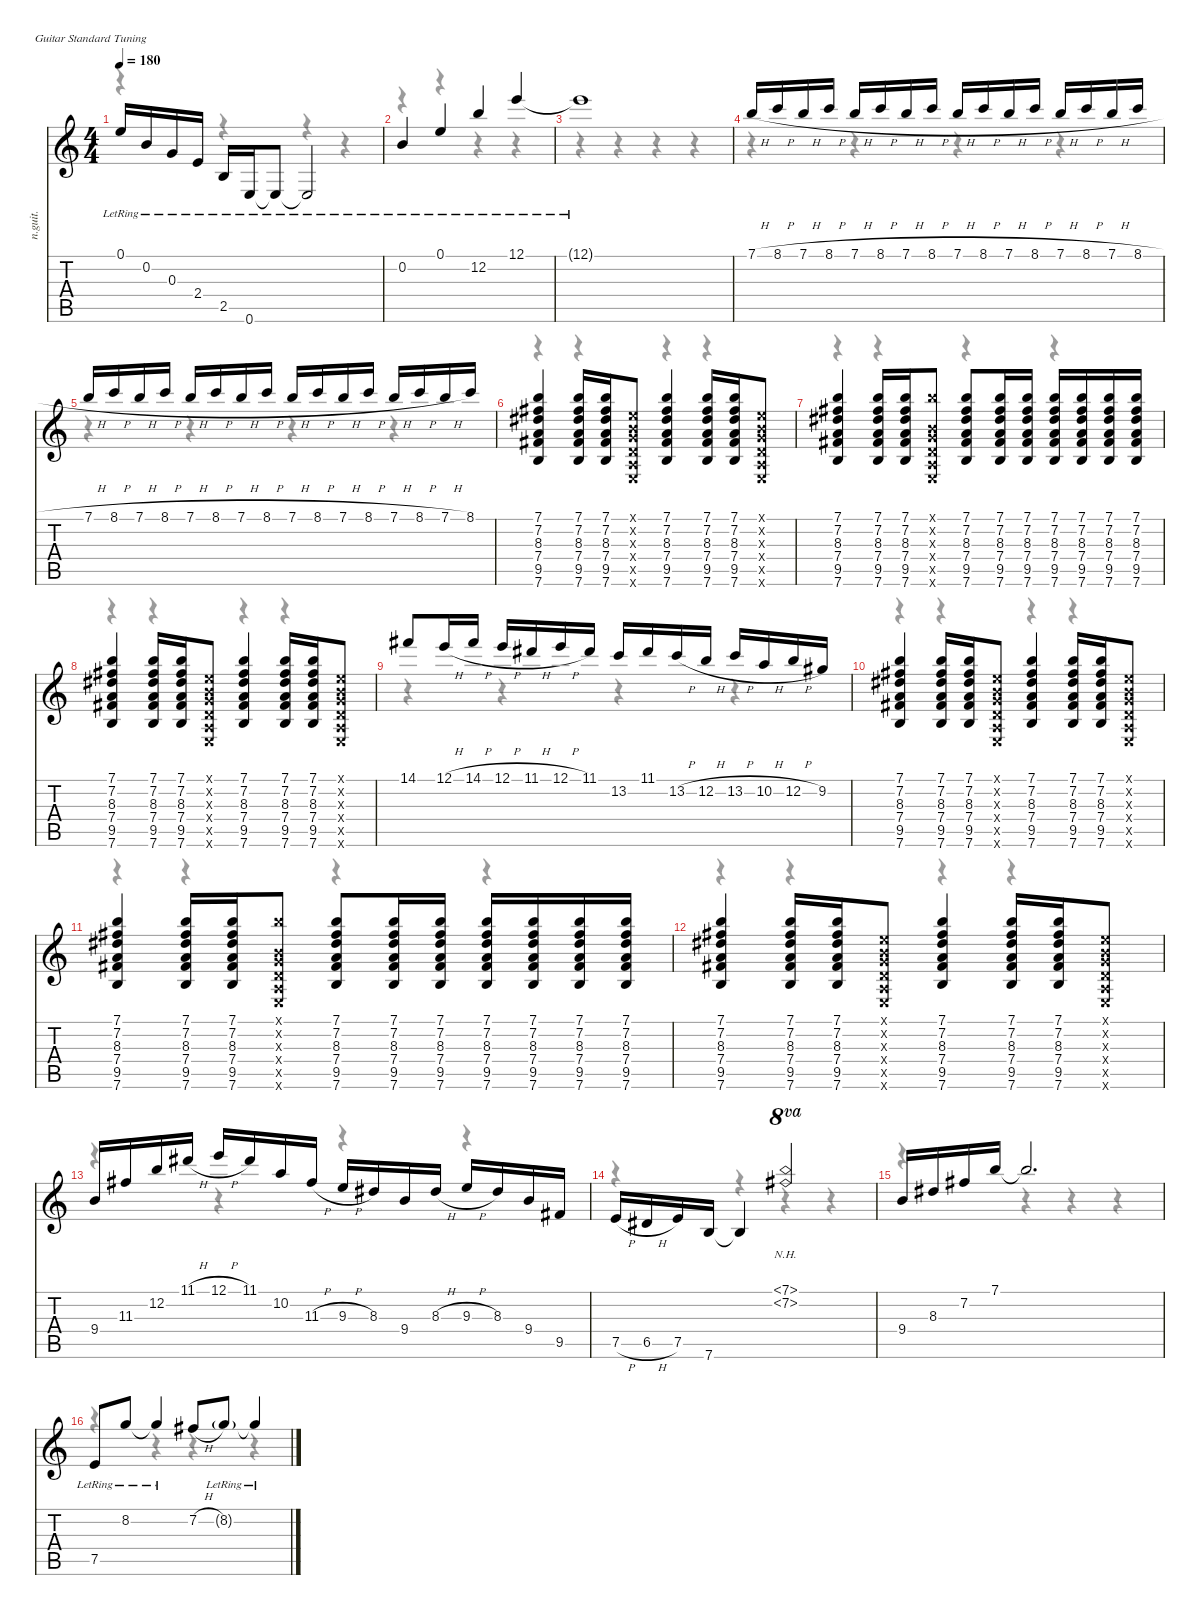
\defaultSystemsLayout 4
\hideDynamics
\bracketExtendMode nobrackets
\otherSystemsTrackNameOrientation horizontal
\track ("Yngwie Malmsteen" "n.guit.") {instrument acousticguitarnylon}
\staff {score tabs}
\tuning (E4 B3 G3 D3 A2 E2)
\voice
\ts (4 4)
\tempo 180
\clef g2
\ks c
0.1{lr}.16{dy f beam Up} 0.2{lr}.16{beam Up} 0.3{lr}.16{beam Up} 2.4{lr}.16{beam Up} 2.5{lr}.16{beam Up} 0.6{lr}.16{beam Up} 0.6{lr t}.8{beam Up} 0.6{lr t}.2{beam Up} |
0.2{lr}.4{beam Up} 0.1{lr}.4{beam Up} 12.2{lr}.4{beam Up} 12.1{lr}.4{beam Up} |
12.1{lr t}.1{beam Up} |
7.1{h}.16{beam Up} 8.1{h}.16{beam Up} 7.1{h}.16{beam Up} 8.1{h}.16{beam Up} 7.1{h}.16{beam Up} 8.1{h}.16{beam Up} 7.1{h}.16{beam Up} 8.1{h}.16{beam Up} 7.1{h}.16{beam Up} 8.1{h}.16{beam Up} 7.1{h}.16{beam Up} 8.1{h}.16{beam Up} 7.1{h}.16{beam Up} 8.1{h}.16{beam Up} 7.1{h}.16{beam Up} 8.1{h}.16{beam Up} |
7.1{h}.16{beam Up} 8.1{h}.16{beam Up} 7.1{h}.16{beam Up} 8.1{h}.16{beam Up} 7.1{h}.16{beam Up} 8.1{h}.16{beam Up} 7.1{h}.16{beam Up} 8.1{h}.16{beam Up} 7.1{h}.16{beam Up} 8.1{h}.16{beam Up} 7.1{h}.16{beam Up} 8.1{h}.16{beam Up} 7.1{h}.16{beam Up} 8.1{h}.16{beam Up} 7.1{h}.16{beam Up} 8.1.16{beam Up} |
(7.1 7.2{acc #} 8.3{acc #} 7.4 9.5{acc #} 7.6).4{beam Up} (7.1 7.2{acc #} 8.3{acc #} 7.4 9.5{acc #} 7.6).16{beam Up} (7.1 7.2{acc #} 8.3{acc #} 7.4 9.5{acc #} 7.6).16{beam Up} (0.1{x} 0.2{x} 0.3{x} 0.4{x} 0.5{x} 0.6{x}).8{beam Up} (7.1 7.2{acc #} 8.3{acc #} 7.4 9.5{acc #} 7.6).4{beam Up} (7.1 7.2{acc #} 8.3{acc #} 7.4 9.5{acc #} 7.6).16{beam Up} (7.1 7.2{acc #} 8.3{acc #} 7.4 9.5{acc #} 7.6).16{beam Up} (0.1{x} 0.2{x} 0.3{x} 0.4{x} 0.5{x} 0.6{x}).8{beam Up} |
(7.1 7.2{acc #} 8.3{acc #} 7.4 9.5{acc #} 7.6).4{beam Up} (7.1 7.2{acc #} 8.3{acc #} 7.4 9.5{acc #} 7.6).16{beam Up} (7.1 7.2{acc #} 8.3{acc #} 7.4 9.5{acc #} 7.6).16{beam Up} (7.1{x} 0.2{x} 0.3{x} 0.4{x} 0.5{x} 0.6{x}).8{beam Up} (7.1 7.2{acc #} 8.3{acc #} 7.4 9.5{acc #} 7.6).8{beam Up} (7.1 7.2{acc #} 8.3{acc #} 7.4 9.5{acc #} 7.6).16{beam Up} (7.1 7.2{acc #} 8.3{acc #} 7.4 9.5{acc #} 7.6).16{beam Up} (7.1 7.2{acc #} 8.3{acc #} 7.4 9.5{acc #} 7.6).16{beam Up} (7.1 7.2{acc #} 8.3{acc #} 7.4 9.5{acc #} 7.6).16{beam Up} (7.1 7.2{acc #} 8.3{acc #} 7.4 9.5{acc #} 7.6).16{beam Up} (7.1 7.2{acc #} 8.3{acc #} 7.4 9.5{acc #} 7.6).16{beam Up} |
(7.1 7.2{acc #} 8.3{acc #} 7.4 9.5{acc #} 7.6).4{beam Up} (7.1 7.2{acc #} 8.3{acc #} 7.4 9.5{acc #} 7.6).16{beam Up} (7.1 7.2{acc #} 8.3{acc #} 7.4 9.5{acc #} 7.6).16{beam Up} (0.1{x} 0.2{x} 0.3{x} 0.4{x} 0.5{x} 0.6{x}).8{beam Up} (7.1 7.2{acc #} 8.3{acc #} 7.4 9.5{acc #} 7.6).4{beam Up} (7.1 7.2{acc #} 8.3{acc #} 7.4 9.5{acc #} 7.6).16{beam Up} (7.1 7.2{acc #} 8.3{acc #} 7.4 9.5{acc #} 7.6).16{beam Up} (0.1{x} 0.2{x} 0.3{x} 0.4{x} 0.5{x} 0.6{x}).8{beam Up} |
14.1{acc #}.8{beam Up} 12.1{h}.16{beam Up} 14.1{h acc #}.16{beam Up} 12.1{h}.16{beam Up} 11.1{h acc #}.16{beam Up} 12.1{h}.16{beam Up} 11.1{acc #}.16{beam Up} 13.2.16{beam Up} 11.1{acc #}.16{beam Up} 13.2{h}.16{beam Up} 12.2{h}.16{beam Up} 13.2{h}.16{beam Up} 10.2{h}.16{beam Up} 12.2{h}.16{beam Up} 9.2{acc #}.16{beam Up} |
(7.1 7.2{acc #} 8.3{acc #} 7.4 9.5{acc #} 7.6).4{beam Up} (7.1 7.2{acc #} 8.3{acc #} 7.4 9.5{acc #} 7.6).16{beam Up} (7.1 7.2{acc #} 8.3{acc #} 7.4 9.5{acc #} 7.6).16{beam Up} (0.1{x} 0.2{x} 0.3{x} 0.4{x} 0.5{x} 0.6{x}).8{beam Up} (7.1 7.2{acc #} 8.3{acc #} 7.4 9.5{acc #} 7.6).4{beam Up} (7.1 7.2{acc #} 8.3{acc #} 7.4 9.5{acc #} 7.6).16{beam Up} (7.1 7.2{acc #} 8.3{acc #} 7.4 9.5{acc #} 7.6).16{beam Up} (0.1{x} 0.2{x} 0.3{x} 0.4{x} 0.5{x} 0.6{x}).8{beam Up} |
(7.1 7.2{acc #} 8.3{acc #} 7.4 9.5{acc #} 7.6).4{beam Up} (7.1 7.2{acc #} 8.3{acc #} 7.4 9.5{acc #} 7.6).16{beam Up} (7.1 7.2{acc #} 8.3{acc #} 7.4 9.5{acc #} 7.6).16{beam Up} (7.1{x} 0.2{x} 0.3{x} 0.4{x} 0.5{x} 0.6{x}).8{beam Up} (7.1 7.2{acc #} 8.3{acc #} 7.4 9.5{acc #} 7.6).8{beam Up} (7.1 7.2{acc #} 8.3{acc #} 7.4 9.5{acc #} 7.6).16{beam Up} (7.1 7.2{acc #} 8.3{acc #} 7.4 9.5{acc #} 7.6).16{beam Up} (7.1 7.2{acc #} 8.3{acc #} 7.4 9.5{acc #} 7.6).16{beam Up} (7.1 7.2{acc #} 8.3{acc #} 7.4 9.5{acc #} 7.6).16{beam Up} (7.1 7.2{acc #} 8.3{acc #} 7.4 9.5{acc #} 7.6).16{beam Up} (7.1 7.2{acc #} 8.3{acc #} 7.4 9.5{acc #} 7.6).16{beam Up} |
(7.1 7.2{acc #} 8.3{acc #} 7.4 9.5{acc #} 7.6).4{beam Up} (7.1 7.2{acc #} 8.3{acc #} 7.4 9.5{acc #} 7.6).16{beam Up} (7.1 7.2{acc #} 8.3{acc #} 7.4 9.5{acc #} 7.6).16{beam Up} (0.1{x} 0.2{x} 0.3{x} 0.4{x} 0.5{x} 0.6{x}).8{beam Up} (7.1 7.2{acc #} 8.3{acc #} 7.4 9.5{acc #} 7.6).4{beam Up} (7.1 7.2{acc #} 8.3{acc #} 7.4 9.5{acc #} 7.6).16{beam Up} (7.1 7.2{acc #} 8.3{acc #} 7.4 9.5{acc #} 7.6).16{beam Up} (0.1{x} 0.2{x} 0.3{x} 0.4{x} 0.5{x} 0.6{x}).8{beam Up} |
9.4.16{beam Up} 11.3{acc #}.16{beam Up} 12.2.16{beam Up} 11.1{h acc #}.16{beam Up} 12.1{h}.16{beam Up} 11.1{acc #}.16{beam Up} 10.2.16{beam Up} 11.3{h acc #}.16{beam Up} 9.3{h}.16{beam Up} 8.3{acc #}.16{beam Up} 9.4.16{beam Up} 8.3{h acc #}.16{beam Up} 9.3{h}.16{beam Up} 8.3{acc #}.16{beam Up} 9.4.16{beam Up} 9.5{acc #}.16{beam Up} |
7.5{h}.16{beam Up} 6.5{h acc #}.16{beam Up} 7.5.16{beam Up} 7.6.16{beam Up} 7.6{t}.4{beam Up} (7.1{nh} 7.2{nh acc #}).2{ot 8va beam Up} |
9.4.16{beam Up} 8.3{acc #}.16{beam Up} 7.2{acc #}.16{beam Up} 7.1.16{beam Up} 7.1{t}.2{d beam Up} |
7.5{lr}.8{beam Up} 8.2{lr}.8{beam Up} 8.2{lr t}.4{beam Up} 7.2{h acc #}.8{beam Up} 8.2{g lr}.8{dy mf beam Up} 8.2{lr t}.4{dy f beam Up}
\voice
\clef g2
\ottava regular
\simile none
\ks c
r.4{dy mf beam Down} r.4{beam Down} r.4{beam Down} r.4{beam Down} |
r.4{beam Down} r.4{beam Down} r.4{beam Down} r.4{beam Down} |
r.4{beam Down} r.4{beam Down} r.4{beam Down} r.4{beam Down} |
r.4{beam Down} r.4{beam Down} r.4{beam Down} r.4{beam Down} |
r.4{beam Down} r.4{beam Down} r.4{beam Down} r.4{beam Down} |
r.4{beam Down} r.4{beam Down} r.4{beam Down} r.4{beam Down} |
r.4{beam Down} r.4{beam Down} r.4{beam Down} r.4{beam Down} |
r.4{beam Down} r.4{beam Down} r.4{beam Down} r.4{beam Down} |
r.4{beam Down} r.4{beam Down} r.4{beam Down} r.4{beam Down} |
r.4{beam Down} r.4{beam Down} r.4{beam Down} r.4{beam Down} |
r.4{beam Down} r.4{beam Down} r.4{beam Down} r.4{beam Down} |
r.4{beam Down} r.4{beam Down} r.4{beam Down} r.4{beam Down} |
r.4{beam Down} r.4{beam Down} r.4{beam Down} r.4{beam Down} |
r.4{beam Down} r.4{beam Down} r.4{beam Down} r.4{beam Down} |
r.4{beam Down} r.4{beam Down} r.4{beam Down} r.4{beam Down} |
r.4{beam Down} r.4{beam Down} r.4{beam Down} r.4{beam Down}
